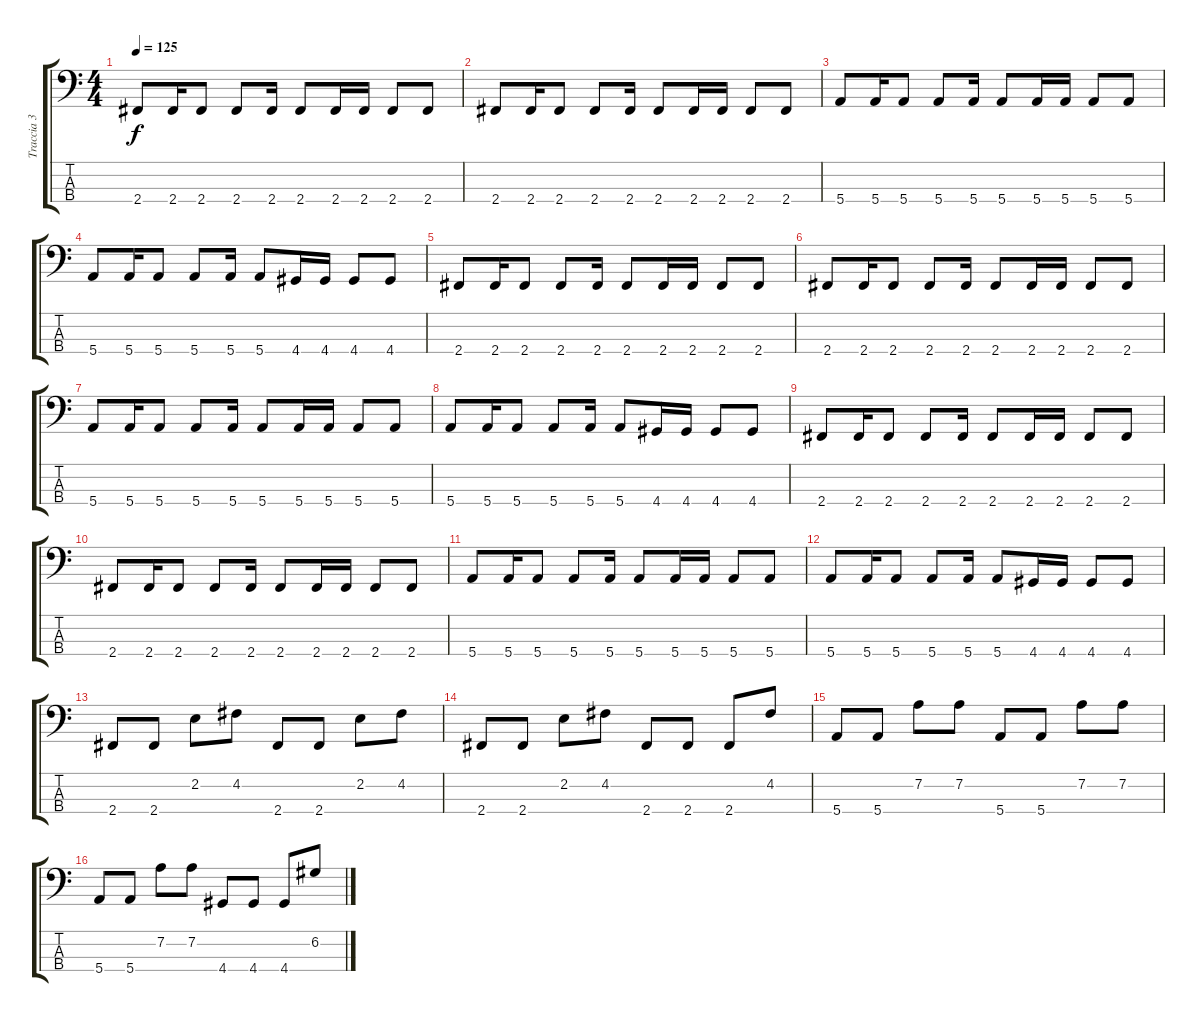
\track ("Traccia 3" "Traccia 3") {instrument electricbasspick}
\staff {score tabs}
\tuning (G2 D2 A1 E1) {hide}
\ts (4 4)
\tempo 125
\clef f4
\ks c
2.4.8{dy f} 2.4.16 2.4.8 2.4.8 2.4.16 2.4.8 2.4.16 2.4.16 2.4.8 2.4.8 |
2.4.8 2.4.16 2.4.8 2.4.8 2.4.16 2.4.8 2.4.16 2.4.16 2.4.8 2.4.8 |
5.4.8 5.4.16 5.4.8 5.4.8 5.4.16 5.4.8 5.4.16 5.4.16 5.4.8 5.4.8 |
5.4.8 5.4.16 5.4.8 5.4.8 5.4.16 5.4.8 4.4.16 4.4.16 4.4.8 4.4.8 |
2.4.8 2.4.16 2.4.8 2.4.8 2.4.16 2.4.8 2.4.16 2.4.16 2.4.8 2.4.8 |
2.4.8 2.4.16 2.4.8 2.4.8 2.4.16 2.4.8 2.4.16 2.4.16 2.4.8 2.4.8 |
5.4.8 5.4.16 5.4.8 5.4.8 5.4.16 5.4.8 5.4.16 5.4.16 5.4.8 5.4.8 |
5.4.8 5.4.16 5.4.8 5.4.8 5.4.16 5.4.8 4.4.16 4.4.16 4.4.8 4.4.8 |
2.4.8 2.4.16 2.4.8 2.4.8 2.4.16 2.4.8 2.4.16 2.4.16 2.4.8 2.4.8 |
2.4.8 2.4.16 2.4.8 2.4.8 2.4.16 2.4.8 2.4.16 2.4.16 2.4.8 2.4.8 |
5.4.8 5.4.16 5.4.8 5.4.8 5.4.16 5.4.8 5.4.16 5.4.16 5.4.8 5.4.8 |
5.4.8 5.4.16 5.4.8 5.4.8 5.4.16 5.4.8 4.4.16 4.4.16 4.4.8 4.4.8 |
2.4.8 2.4.8 2.2.8 4.2.8 2.4.8 2.4.8 2.2.8 4.2.8 |
2.4.8 2.4.8 2.2.8 4.2.8 2.4.8 2.4.8 2.4.8 4.2.8 |
5.4.8 5.4.8 7.2.8 7.2.8 5.4.8 5.4.8 7.2.8 7.2.8 |
5.4.8 5.4.8 7.2.8 7.2.8 4.4.8 4.4.8 4.4.8 6.2.8
